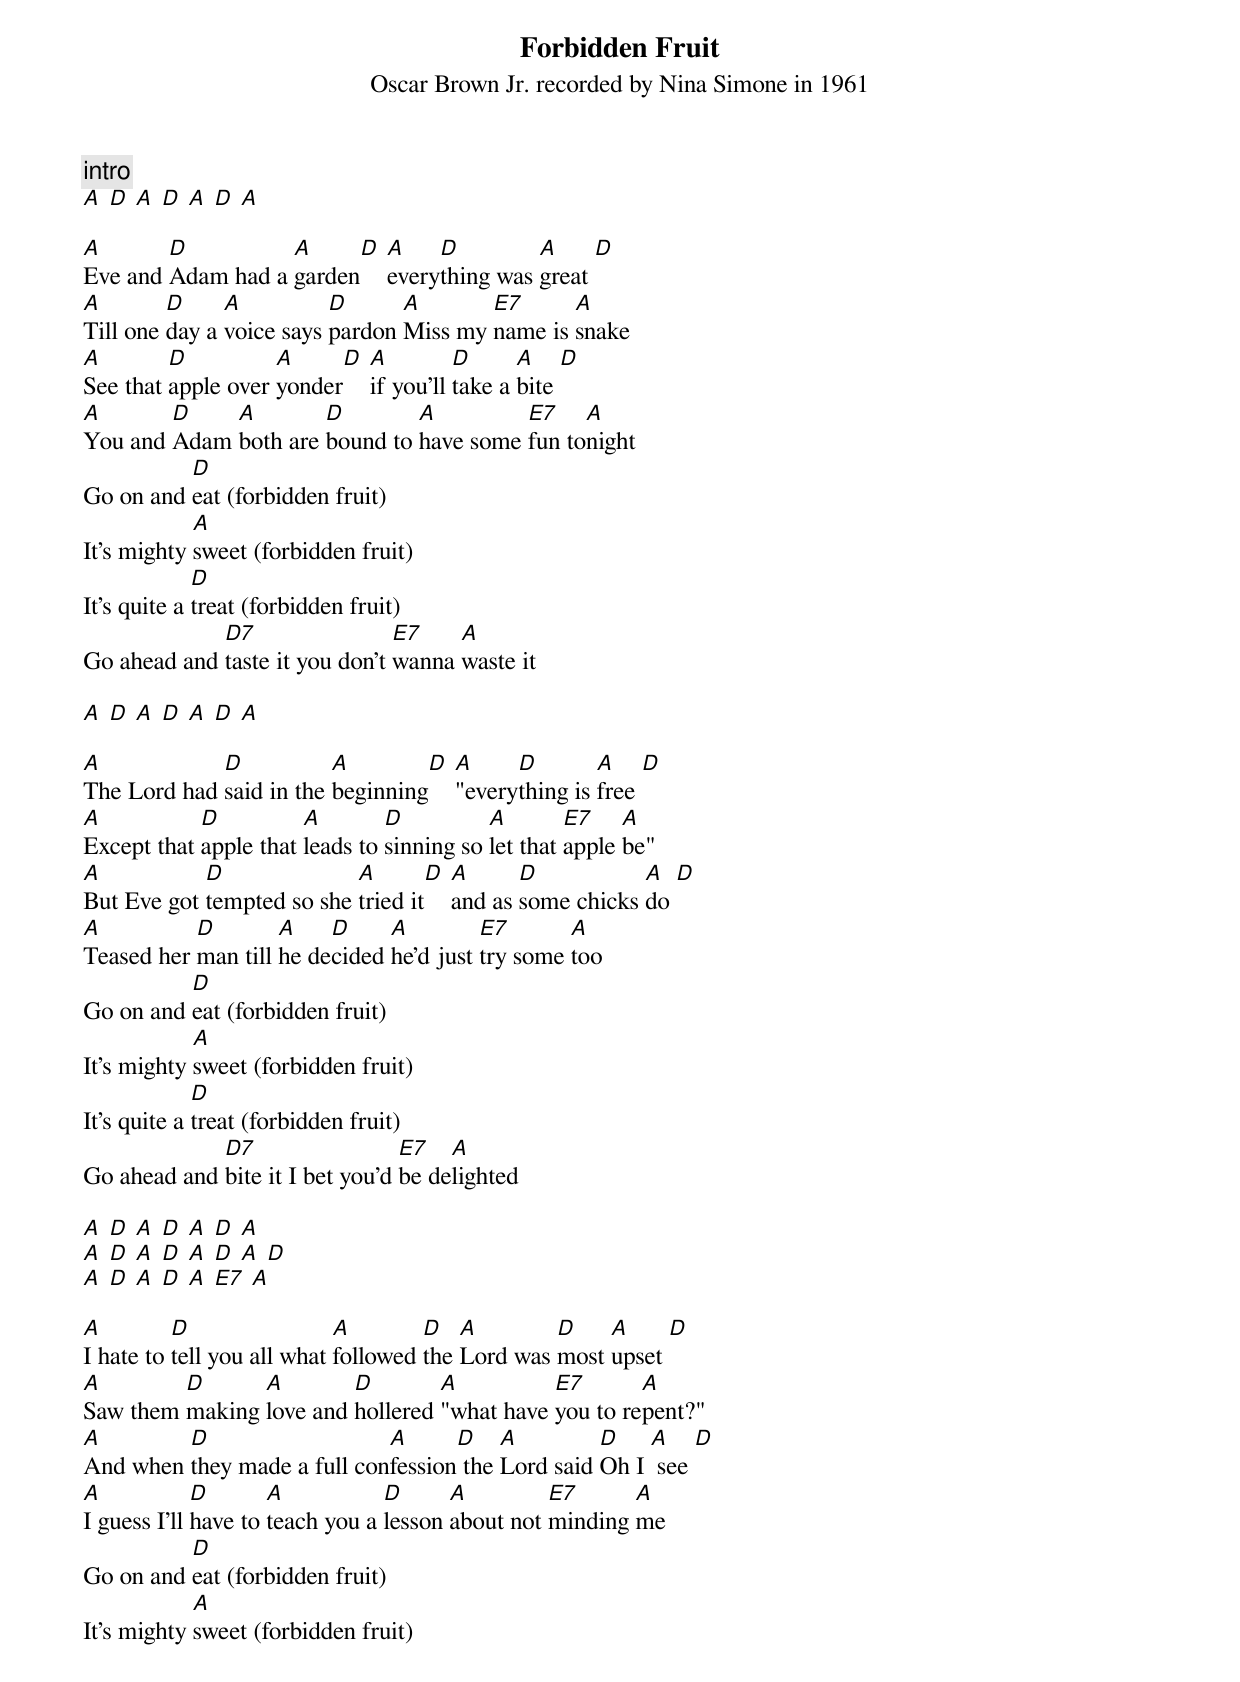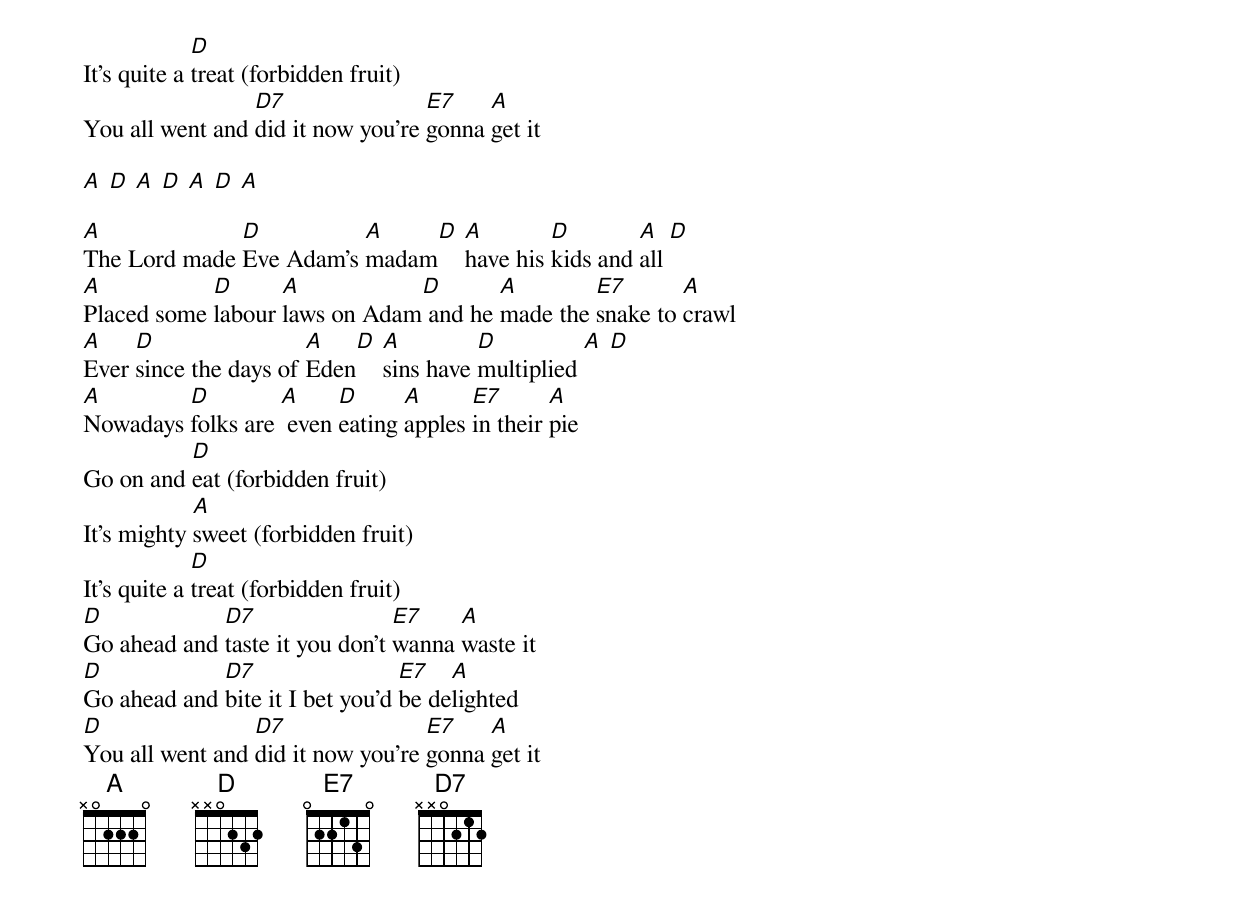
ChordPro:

{t: Forbidden Fruit}
{st: Oscar Brown Jr. recorded by Nina Simone in 1961}

{c: intro}
[A] [D] [A] [D] [A] [D] [A]

[A]Eve and [D]Adam had a [A]garden[D] [A]every[D]thing was [A]great [D]
[A]Till one [D]day a [A]voice says [D]pardon [A]Miss my [E7]name is [A]snake
[A]See that [D]apple over [A]yonder[D] [A]if you'll [D]take a [A]bite [D]
[A]You and [D]Adam [A]both are [D]bound to [A]have some [E7]fun to[A]night
Go on and [D]eat (forbidden fruit)
It's mighty [A]sweet (forbidden fruit)
It's quite a [D]treat (forbidden fruit)
Go ahead and [D7]taste it you don't [E7]wanna [A]waste it

[A] [D] [A] [D] [A] [D] [A]

[A]The Lord had [D]said in the [A]beginning[D] [A]"every[D]thing is [A]free [D]
[A]Except that [D]apple that [A]leads to [D]sinning so [A]let that [E7]apple [A]be"
[A]But Eve got [D]tempted so she [A]tried it[D] [A]and as [D]some chicks [A]do [D]
[A]Teased her [D]man till [A]he de[D]cided [A]he'd just [E7]try some [A]too
Go on and [D]eat (forbidden fruit)
It's mighty [A]sweet (forbidden fruit)
It's quite a [D]treat (forbidden fruit)
Go ahead and [D7]bite it I bet you'd [E7]be de[A]lighted

[A] [D] [A] [D] [A] [D] [A]
[A] [D] [A] [D] [A] [D] [A] [D]
[A] [D] [A] [D] [A] [E7] [A]

[A]I hate to [D]tell you all what [A]followed [D]the [A]Lord was [D]most [A]upset [D]
[A]Saw them [D]making [A]love and [D]hollered [A]"what have [E7]you to re[A]pent?"
[A]And when [D]they made a full con[A]fession[D] the [A]Lord said [D]Oh I [A] see [D]
[A]I guess I'll [D]have to [A]teach you a [D]lesson [A]about not [E7]minding [A]me
Go on and [D]eat (forbidden fruit)
It's mighty [A]sweet (forbidden fruit)
It's quite a [D]treat (forbidden fruit)
You all went and [D7]did it now you're [E7]gonna [A]get it

[A] [D] [A] [D] [A] [D] [A]

[A]The Lord made [D]Eve Adam's [A]madam[D] [A]have his [D]kids and [A]all [D]
[A]Placed some [D]labour [A]laws on Adam[D] and he [A]made the [E7]snake to [A]crawl
[A]Ever [D]since the days of [A]Eden[D] [A]sins have [D]multiplied [A] [D]
[A]Nowadays [D]folks are [A] even [D]eating [A]apples [E7]in their [A]pie
Go on and [D]eat (forbidden fruit)
It's mighty [A]sweet (forbidden fruit)
It's quite a [D]treat (forbidden fruit)
[D]Go ahead and [D7]taste it you don't [E7]wanna [A]waste it
[D]Go ahead and [D7]bite it I bet you'd [E7]be de[A]lighted
[D]You all went and [D7]did it now you're [E7]gonna [A]get it
